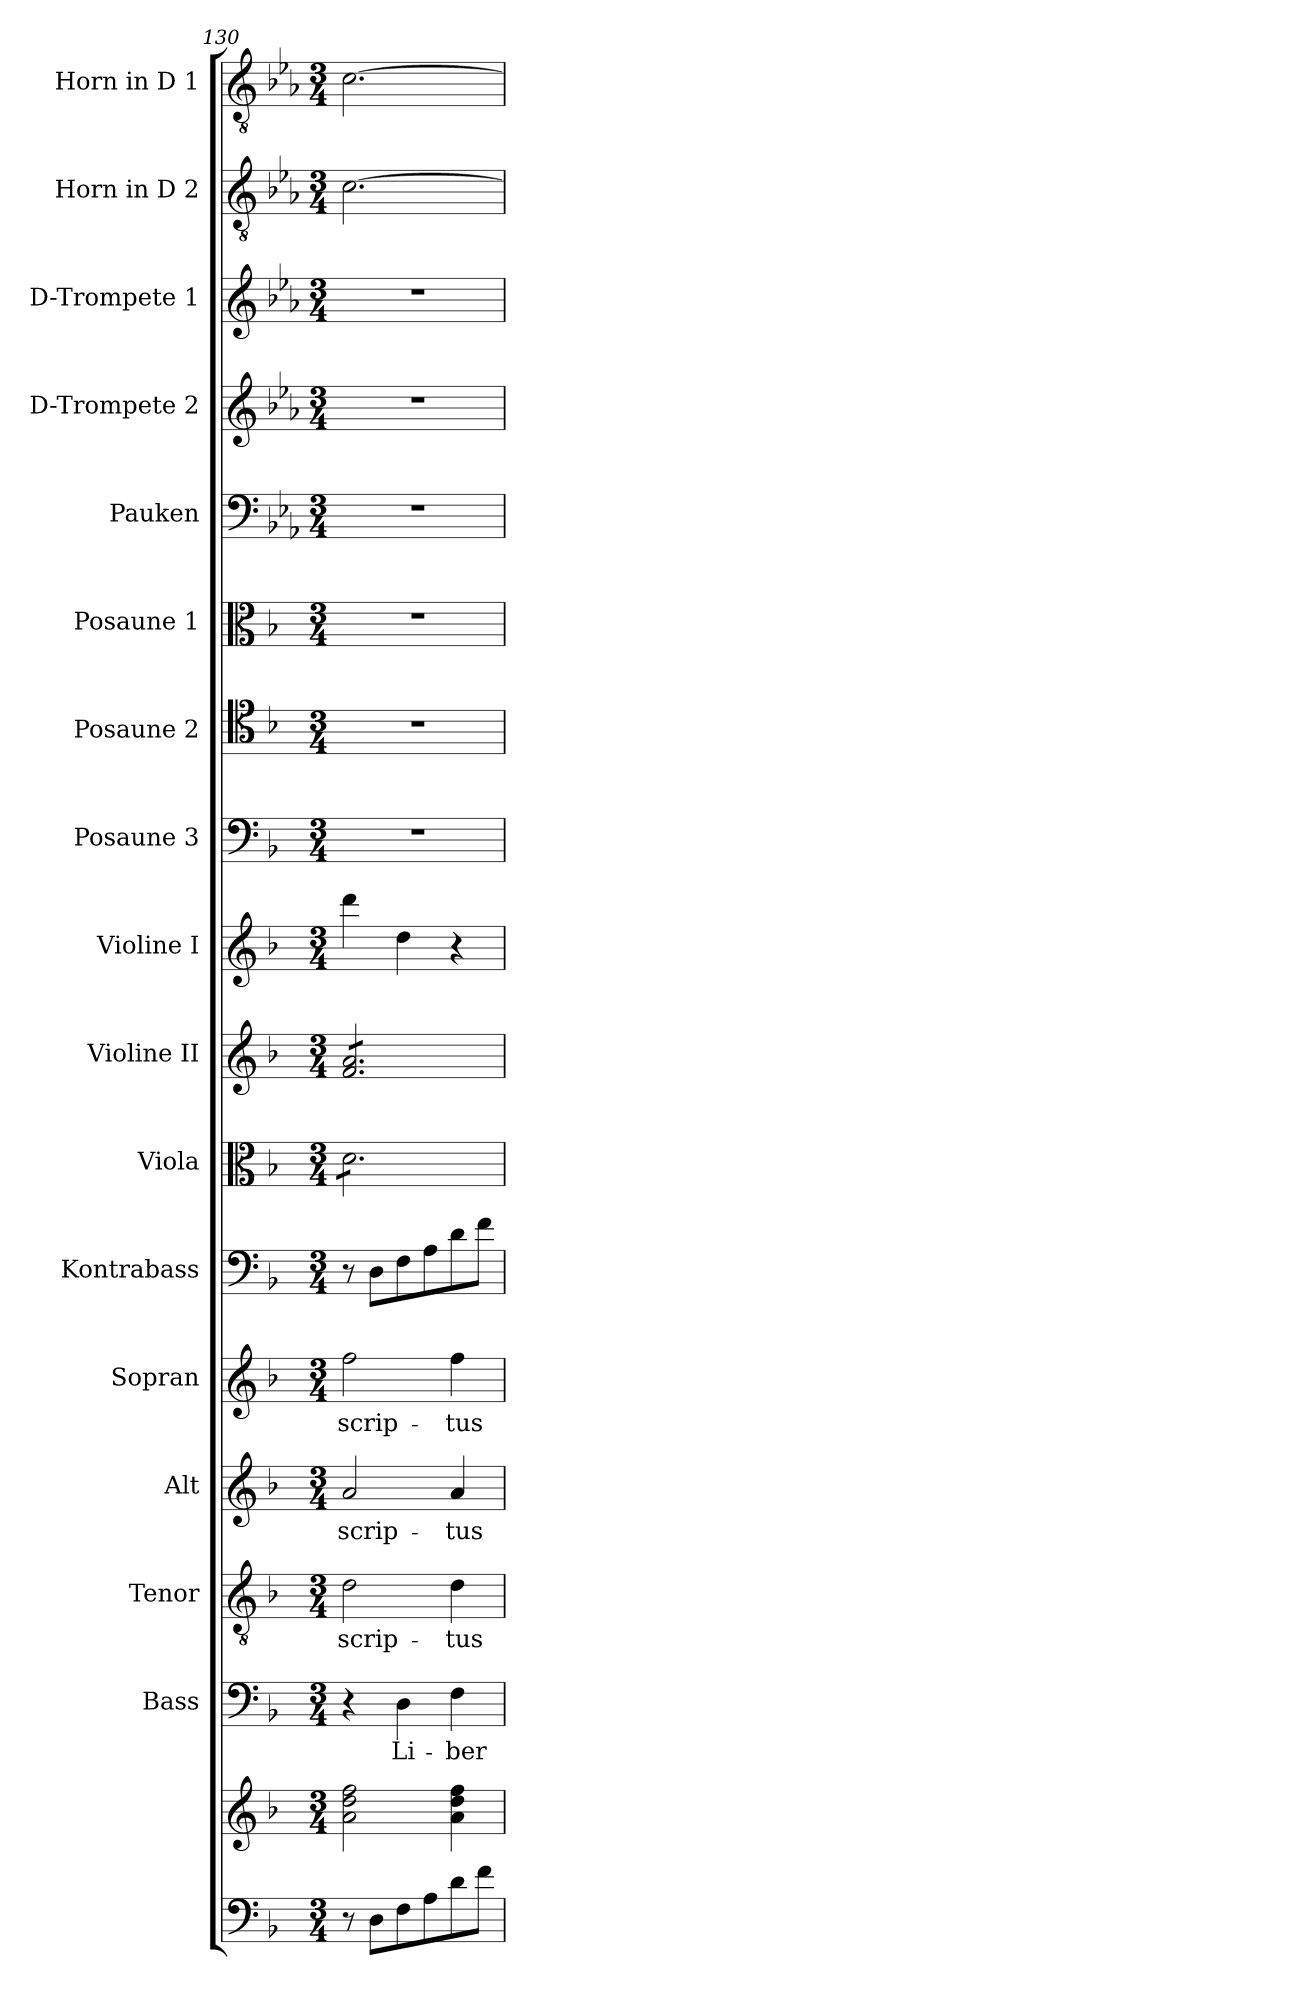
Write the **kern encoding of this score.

**kern	**kern	**kern	**text	**kern	**text	**kern	**text	**kern	**text	**kern	**kern	**kern	**kern	**kern	**kern	**kern	**kern	**kern	**kern	**kern	**kern
*part17	*part17	*part16	*part16	*part15	*part15	*part14	*part14	*part13	*part13	*part12	*part11	*part10	*part9	*part8	*part7	*part6	*part5	*part4	*part3	*part2	*part1
*staff18	*staff17	*staff16	*staff16	*staff15	*staff15	*staff14	*staff14	*staff13	*staff13	*staff12	*staff11	*staff10	*staff9	*staff8	*staff7	*staff6	*staff5	*staff4	*staff3	*staff2	*staff1
*	*	*I"Bass	*	*I"Tenor	*	*I"Alt	*	*I"Sopran	*	*I"Kontrabass	*I"Viola	*I"Violine II	*I"Violine I	*I"Posaune 3	*I"Posaune 2	*I"Posaune 1	*I"Pauken	*I"D-Trompete 2	*I"D-Trompete 1	*I"Horn in D 2	*I"Horn in D 1
*	*	*I'B.	*	*I'T.	*	*I'A.	*	*I'S.	*	*I'Kb.	*I'Vla.	*I'Vl. II	*I'Vl. I	*I'Pos. 3	*I'Pos. 2	*I'Pos. 1	*I'Pk.	*I'D Trp. 2	*I'D Trp. 1	*I'Hrn. 2	*I'Hrn. 1
*clefF4	*clefG2	*clefF4	*	*clefGv2	*	*clefG2	*	*clefG2	*	*clefF4	*clefC3	*clefG2	*clefG2	*clefF4	*clefC4	*clefC3	*clefF4	*clefG2	*clefG2	*clefGv2	*clefGv2
*	*	*	*	*	*	*	*	*	*	*ITrd7c12	*	*	*	*	*	*	*ITrd-1c-2	*ITrd-1c-2	*ITrd-1c-2	*ITrd-1c-2	*ITrd-1c-2
*k[b-]	*k[b-]	*k[b-]	*	*k[b-]	*	*k[b-]	*	*k[b-]	*	*k[b-]	*k[b-]	*k[b-]	*k[b-]	*k[b-]	*k[b-]	*k[b-]	*k[b-]	*k[b-]	*k[b-]	*k[b-]	*k[b-]
*F:	*F:	*F:	*	*F:	*	*F:	*	*F:	*	*F:	*F:	*F:	*F:	*F:	*F:	*F:	*F:	*F:	*F:	*F:	*F:
*M3/4	*M3/4	*M3/4	*	*M3/4	*	*M3/4	*	*M3/4	*	*M3/4	*M3/4	*M3/4	*M3/4	*M3/4	*M3/4	*M3/4	*M3/4	*M3/4	*M3/4	*M3/4	*M3/4
=130	=130	=130	=130	=130	=130	=130	=130	=130	=130	=130	=130	=130	=130	=130	=130	=130	=130	=130	=130	=130	=130
!	!	!	!	!	!LO:LY:b	!	!LO:LY:b	!	!LO:LY:b	!	!	!	!	!	!	!	!	!	!	!	!
*	*	*	*	*	*	*	*	*	*	*	*tremolo	*	*	*	*	*	*	*	*	*	*
*	*	*	*	*	*	*	*	*	*	*	*	*tremolo	*	*	*	*	*	*	*	*	*
8r	2a\ 2dd\ 2ff\	4r	.	2d\	scrip-	2a/	scrip-	2ff\	scrip-	8r	8d\L	8f/ 8a/L	4ddd\	2.r	2.r	2.r	2.r	2.r	2.r	[2.d\	[2.d\
8D\L	.	.	.	.	.	.	.	.	.	8DD\L	8d\	8f/ 8a/	.	.	.	.	.	.	.	.	.
!	!	!	!LO:LY:b	!	!	!	!	!	!	!	!	!	!	!	!	!	!	!	!	!	!
8F\	.	4D\	Li-	.	.	.	.	.	.	8FF\	8d\	8f/ 8a/	4dd\	.	.	.	.	.	.	.	.
8A\	.	.	.	.	.	.	.	.	.	8AA\	8d\	8f/ 8a/	.	.	.	.	.	.	.	.	.
!	!	!	!LO:LY:b	!	!LO:LY:b	!	!LO:LY:b	!	!LO:LY:b	!	!	!	!	!	!	!	!	!	!	!	!
8d\	4a\ 4dd\ 4ff\	4F\	-ber	4d\	-tus	4a/	-tus	4ff\	-tus	8D\	8d\	8f/ 8a/	4r	.	.	.	.	.	.	.	.
8f\J	.	.	.	.	.	.	.	.	.	8F\J	8d\J	8f/ 8a/J	.	.	.	.	.	.	.	.	.
*	*	*	*	*	*	*	*	*	*	*	*	*Xtremolo	*	*	*	*	*	*	*	*	*
*	*	*	*	*	*	*	*	*	*	*	*Xtremolo	*	*	*	*	*	*	*	*	*	*
=	=	=	=	=	=	=	=	=	=	=	=	=	=	=	=	=	=	=	=	=	=
*-	*-	*-	*-	*-	*-	*-	*-	*-	*-	*-	*-	*-	*-	*-	*-	*-	*-	*-	*-	*-	*-
